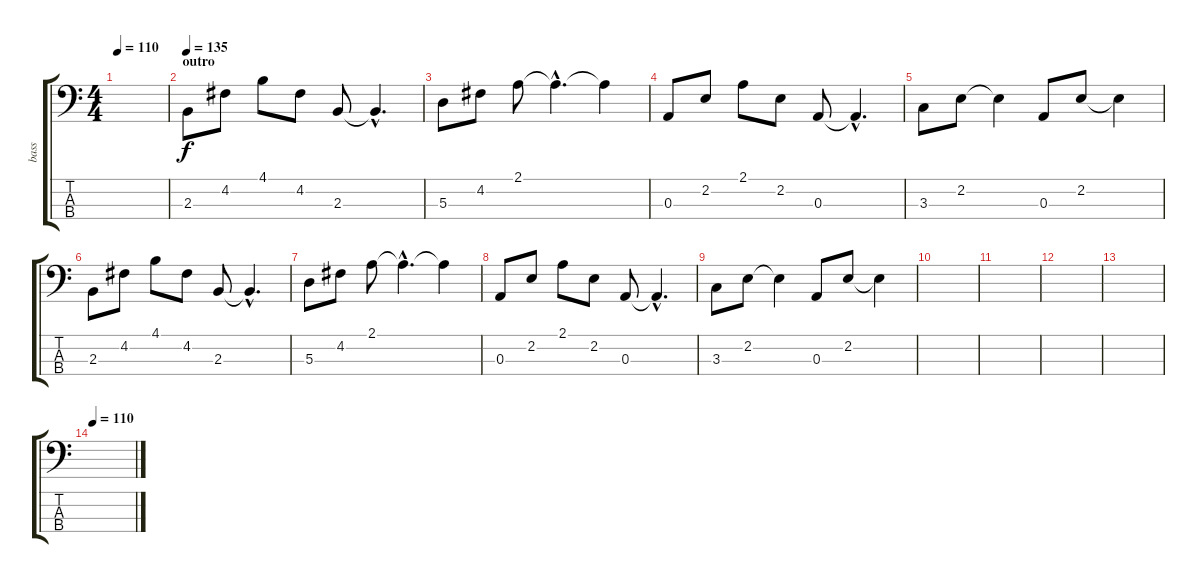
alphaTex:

\track ("bass" "bass") {instrument electricbassfinger}
\staff {score tabs}
\tuning (G2 D2 A1 E1) {hide}
\ts (4 4)
\tempo 110
\clef f4
\ks c
|
\section ("" "outro")
\tempo 135
2.3.8 4.2.8 4.1.8 4.2.8 2.3.8 2.3{hac t}.4{d} |
5.3.8 4.2.8 2.1.8 2.1{hac t}.4{d} 2.1{t}.4 |
0.3.8 2.2.8 2.1.8 2.2.8 0.3.8 0.3{hac t}.4{d} |
3.3.8 2.2.8 2.2{t}.4 0.3.8 2.2.8 2.2{t}.4 |
2.3.8 4.2.8 4.1.8 4.2.8 2.3.8 2.3{hac t}.4{d} |
5.3.8 4.2.8 2.1.8 2.1{hac t}.4{d} 2.1{t}.4 |
0.3.8 2.2.8 2.1.8 2.2.8 0.3.8 0.3{hac t}.4{d} |
3.3.8 2.2.8 2.2{t}.4 0.3.8 2.2.8 2.2{t}.4 |
|
|
|
|
\tempo 110
